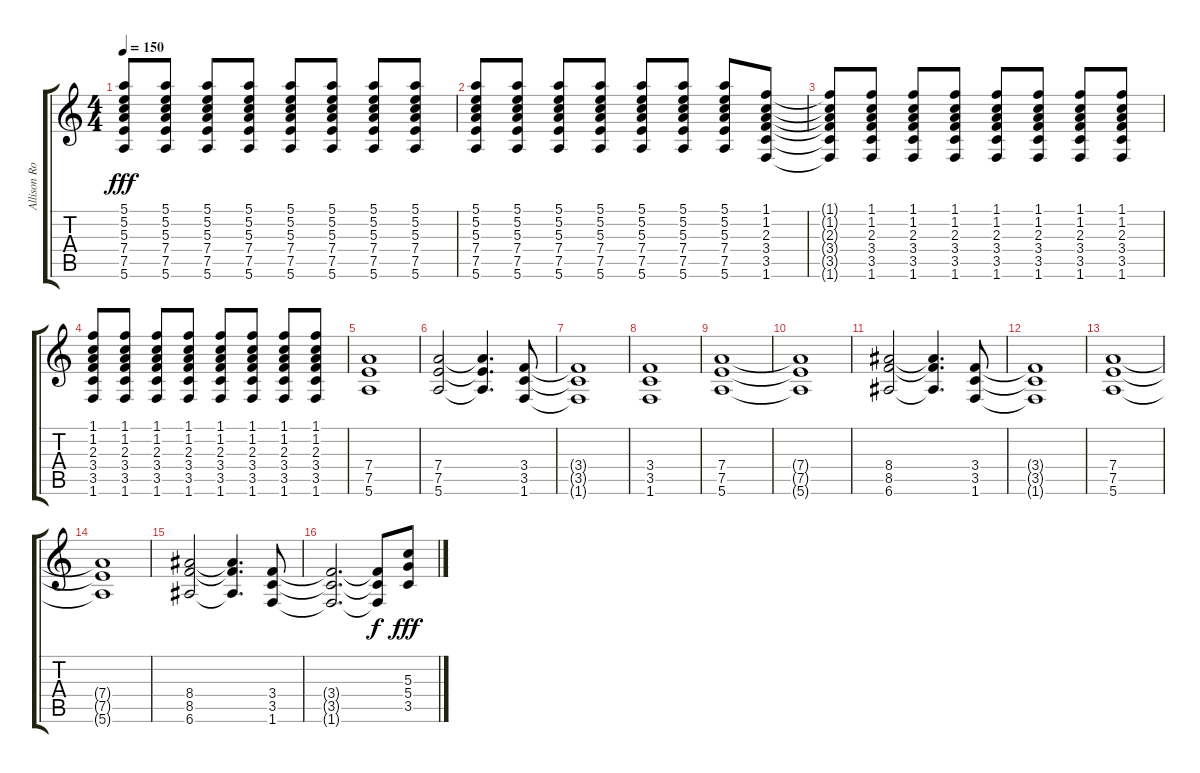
\track ("Allison Robertson (Rythm)" "Allison Ro") {instrument overdrivenguitar}
\staff {score tabs}
\tuning (E4 B3 G3 D3 A2 E2) {hide}
\ts (4 4)
\tempo 150
\clef g2
\ks c
(5.1 5.2 5.3 7.4 7.5 5.6).8{dy fff} (5.1 5.2 5.3 7.4 7.5 5.6).8 (5.1 5.2 5.3 7.4 7.5 5.6).8 (5.1 5.2 5.3 7.4 7.5 5.6).8 (5.1 5.2 5.3 7.4 7.5 5.6).8 (5.1 5.2 5.3 7.4 7.5 5.6).8 (5.1 5.2 5.3 7.4 7.5 5.6).8 (5.1 5.2 5.3 7.4 7.5 5.6).8 |
(5.1 5.2 5.3 7.4 7.5 5.6).8 (5.1 5.2 5.3 7.4 7.5 5.6).8 (5.1 5.2 5.3 7.4 7.5 5.6).8 (5.1 5.2 5.3 7.4 7.5 5.6).8 (5.1 5.2 5.3 7.4 7.5 5.6).8 (5.1 5.2 5.3 7.4 7.5 5.6).8 (5.1 5.2 5.3 7.4 7.5 5.6).8 (1.1 1.2 2.3 3.4 3.5 1.6).8 |
(1.1{t} 1.2{t} 2.3{t} 3.4{t} 3.5{t} 1.6{t}).8 (1.1 1.2 2.3 3.4 3.5 1.6).8 (1.1 1.2 2.3 3.4 3.5 1.6).8 (1.1 1.2 2.3 3.4 3.5 1.6).8 (1.1 1.2 2.3 3.4 3.5 1.6).8 (1.1 1.2 2.3 3.4 3.5 1.6).8 (1.1 1.2 2.3 3.4 3.5 1.6).8 (1.1 1.2 2.3 3.4 3.5 1.6).8 |
(1.1 1.2 2.3 3.4 3.5 1.6).8 (1.1 1.2 2.3 3.4 3.5 1.6).8 (1.1 1.2 2.3 3.4 3.5 1.6).8 (1.1 1.2 2.3 3.4 3.5 1.6).8 (1.1 1.2 2.3 3.4 3.5 1.6).8 (1.1 1.2 2.3 3.4 3.5 1.6).8 (1.1 1.2 2.3 3.4 3.5 1.6).8 (1.1 1.2 2.3 3.4 3.5 1.6).8 |
(7.4 7.5 5.6).1 |
(7.4 7.5 5.6).2 (7.4{t} 7.5{t} 5.6{t}).4{d} (3.4 3.5 1.6).8 |
(3.4{t} 3.5{t} 1.6{t}).1 |
(3.4 3.5 1.6).1 |
(7.4 7.5 5.6).1 |
(7.4{t} 7.5{t} 5.6{t}).1 |
(8.4 8.5 6.6).2 (8.4{t} 8.5{t} 6.6{t}).4{d} (3.4 3.5 1.6).8 |
(3.4{t} 3.5{t} 1.6{t}).1 |
(7.4 7.5 5.6).1 |
(7.4{t} 7.5{t} 5.6{t}).1 |
(8.4 8.5 6.6).2 (8.4{t} 8.5{t} 6.6{t}).4{d} (3.4 3.5 1.6).8 |
(3.4{t} 3.5{t} 1.6{t}).2{d} (3.4{t} 3.5{t} 1.6{t}).8{dy f} (5.3 5.4 3.5).8{dy fff}
